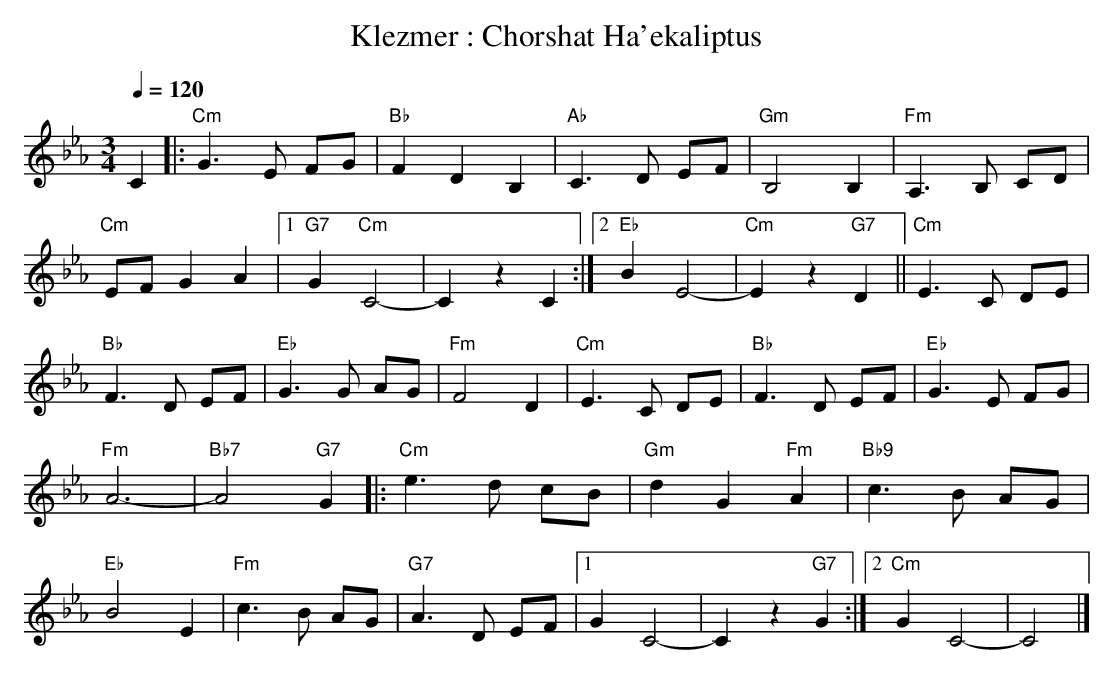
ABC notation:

X:1
T:Klezmer : Chorshat Ha'ekaliptus
M:3/4
L:1/8
Q:1/4=120
K:Cm
C2 |: "Cm"G3 E FG | "Bb"F2 D2 B,2 | "Ab"C3 D EF | "Gm"B,4 B,2 |\
"Fm"A,3 B, CD | "Cm"EF G2 A2 |1 "G7"G2 "Cm"C4- | C2 z2 C2 :|2 "Eb"B2 E4- |\
"Cm"E2 z2 "G7"D2 || \
"Cm"E3 C DE | "Bb"F3 D EF | "Eb"G3 G AG | "Fm"F4 D2 |\
"Cm"E3 C DE | "Bb"F3 D EF | "Eb"G3 E FG | "Fm"A6- | "Bb7"A4 "G7"G2 |:\
"Cm"e3 d cB | "Gm"d2 G2 "Fm"A2 | "Bb9"c3 B AG | "Eb"B4 E2 | "Fm"c3 B AG |\
"G7"A3 D EF |1 G2 C4- | C2 z2 "G7"G2 :|2 "Cm"G2 C4- | C4 |]
